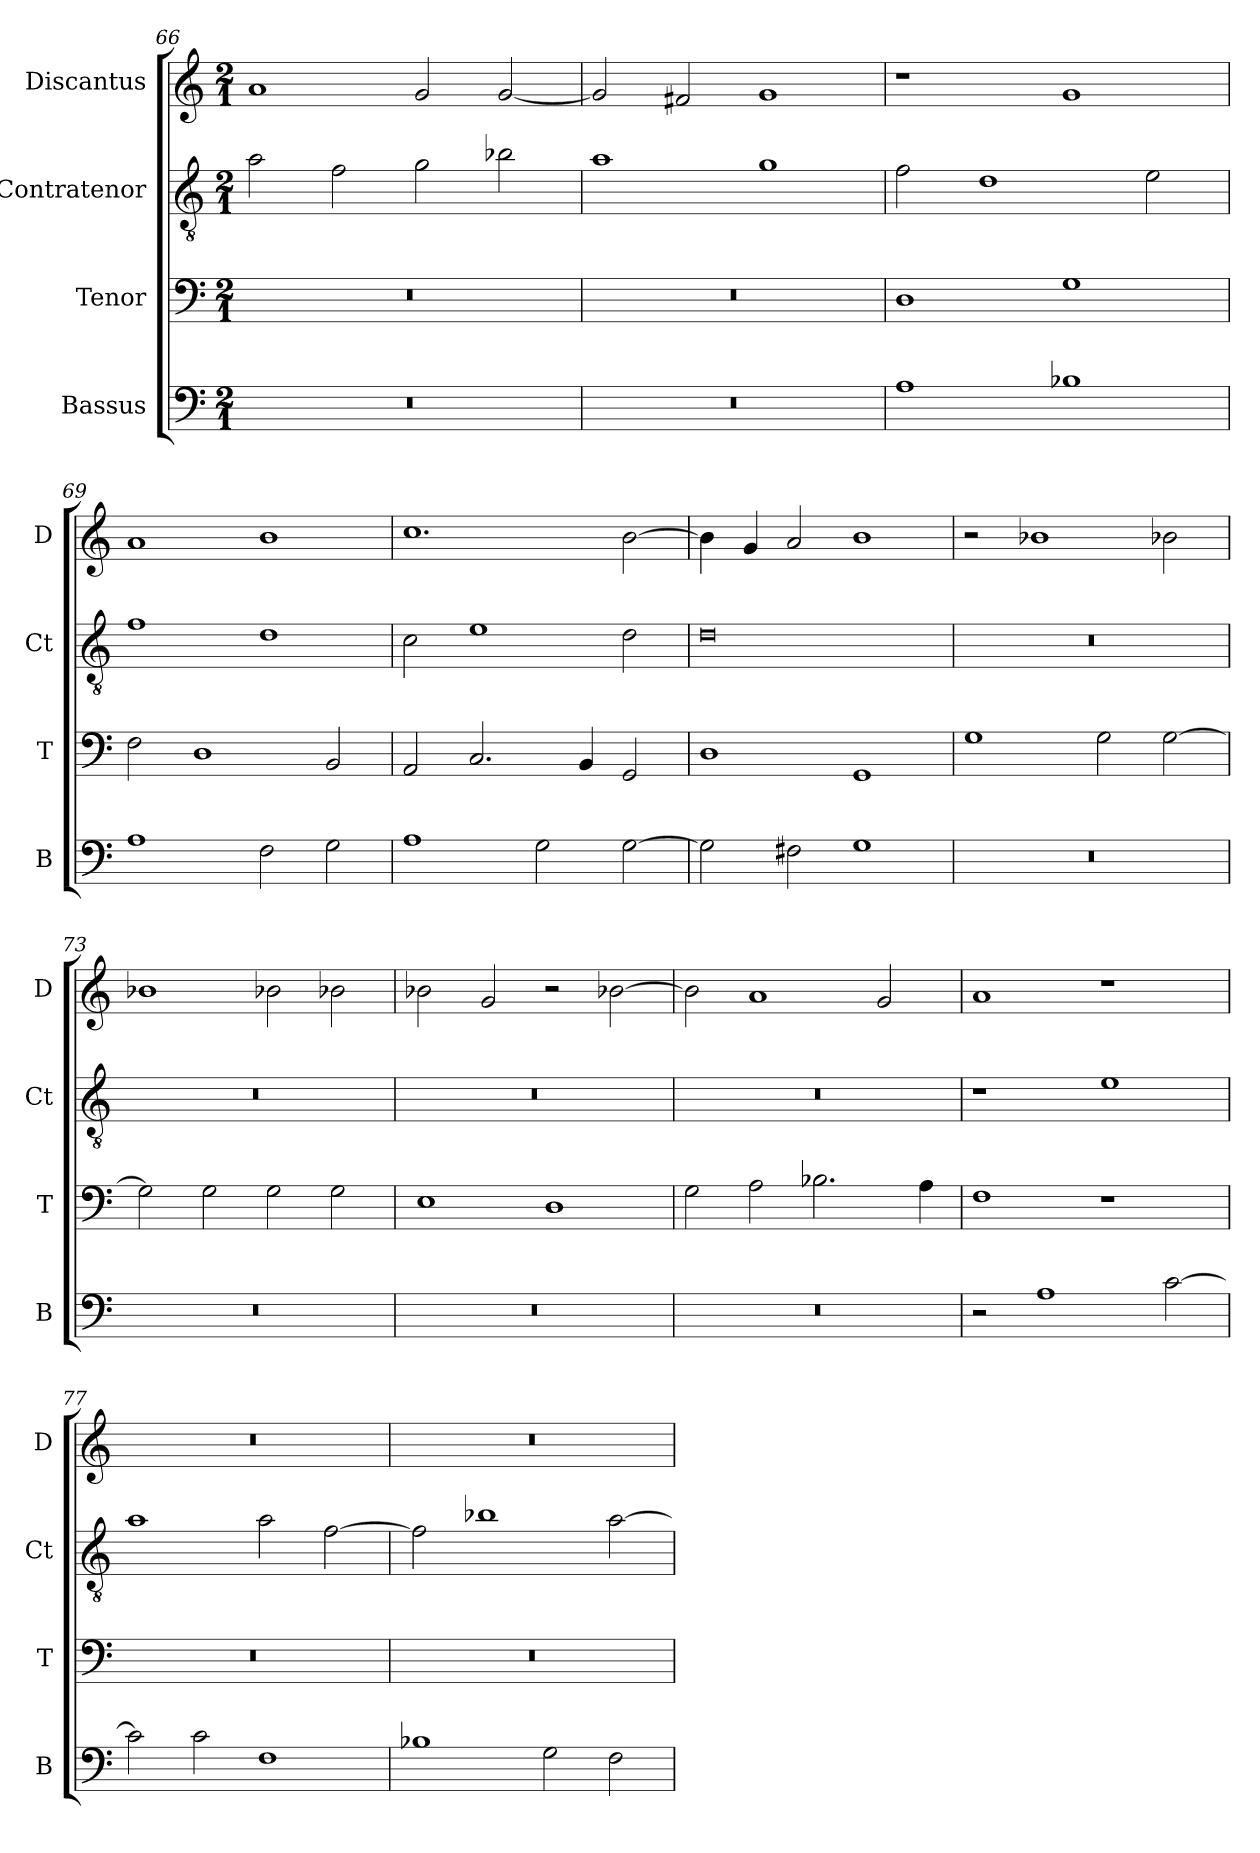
**kern	**kern	**kern	**kern
*part4	*part3	*part2	*part1
*staff4	*staff3	*staff2	*staff1
*I"Bassus	*I"Tenor	*I"Contratenor	*I"Discantus
*I'B	*I'T	*I'Ct	*I'D
*clefF4	*clefF4	*clefGv2	*clefG2
*k[]	*k[]	*k[]	*k[]
*M2/1	*M2/1	*M2/1	*M2/1
=66	=66	=66	=66
0r	0r	2a\	1a
.	.	2f\	.
.	.	2g\	2g/
.	.	2b-X\	[2g/
=67	=67	=67	=67
0r	0r	1a	2g/]
.	.	.	2f#X/
.	.	1g	1g
=68	=68	=68	=68
1A	1D	2f\	1r
.	.	1d	.
1B-X	1G	.	1g
.	.	2e\	.
=69	=69	=69	=69
1A	2F\	1f	1a
.	1D	.	.
2F\	.	1d	1b
2G\	2BB/	.	.
=70	=70	=70	=70
1A	2AA/	2c\	1.cc
.	2.C/	1e	.
2G\	.	.	.
.	4BB/	.	.
[2G\	2GG/	2d\	[2b\
=71	=71	=71	=71
2G\]	1D	0d	4b\]
.	.	.	4g/
2F#X\	.	.	2a/
1G	1GG	.	1b
=72	=72	=72	=72
0r	1G	0r	2r
.	.	.	1b-X
.	2G\	.	.
.	[2G\	.	2b-X\
=73	=73	=73	=73
0r	2G\]	0r	1b-X
.	2G\	.	.
.	2G\	.	2b-X\
.	2G\	.	2b-X\
=74	=74	=74	=74
0r	1E	0r	2b-X\
.	.	.	2g/
.	1D	.	2r
.	.	.	[2b-X\
=75	=75	=75	=75
0r	2G\	0r	2b-\]
.	2A\	.	1a
.	2.B-X\	.	.
.	.	.	2g/
.	4A\	.	.
=76	=76	=76	=76
2r	1F	1r	1a
1A	.	.	.
.	1r	1e	1r
[2c\	.	.	.
=77	=77	=77	=77
2c\]	0r	1a	0r
2c\	.	.	.
1F	.	2a\	.
.	.	[2f\	.
=78	=78	=78	=78
1B-X	0r	2f\]	0r
.	.	1b-X	.
2G\	.	.	.
2F\	.	[2a\	.
=	=	=	=
*-	*-	*-	*-
